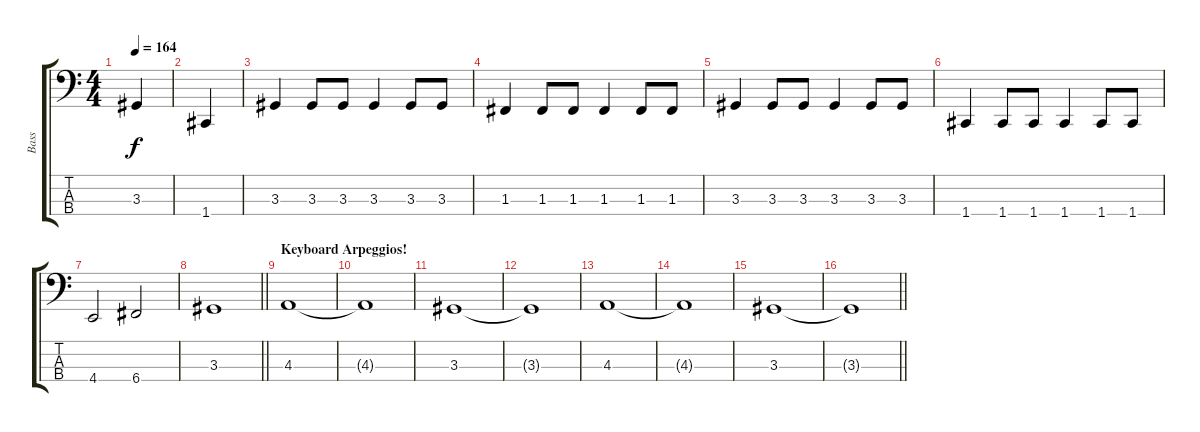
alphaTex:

\track ("Bass" "Bass") {instrument electricbasspick}
\staff {score tabs}
\tuning (Eb2 Bb1 F1 C1) {hide}
\ts (4 4)
\tempo 164
\clef f4
\ks c
3.3.4{dy f} |
1.4.4 |
3.3.4 3.3.8 3.3.8 3.3.4 3.3.8 3.3.8 |
1.3.4 1.3.8 1.3.8 1.3.4 1.3.8 1.3.8 |
3.3.4 3.3.8 3.3.8 3.3.4 3.3.8 3.3.8 |
1.4.4 1.4.8 1.4.8 1.4.4 1.4.8 1.4.8 |
4.4.2 6.4.2 |
\barLineRight lightlight
3.3.1 |
\section ("" "Keyboard Arpeggios!")
4.3.1 |
4.3{t}.1 |
3.3.1 |
3.3{t}.1 |
4.3.1 |
4.3{t}.1 |
3.3.1 |
\barLineRight lightlight
3.3{t}.1
